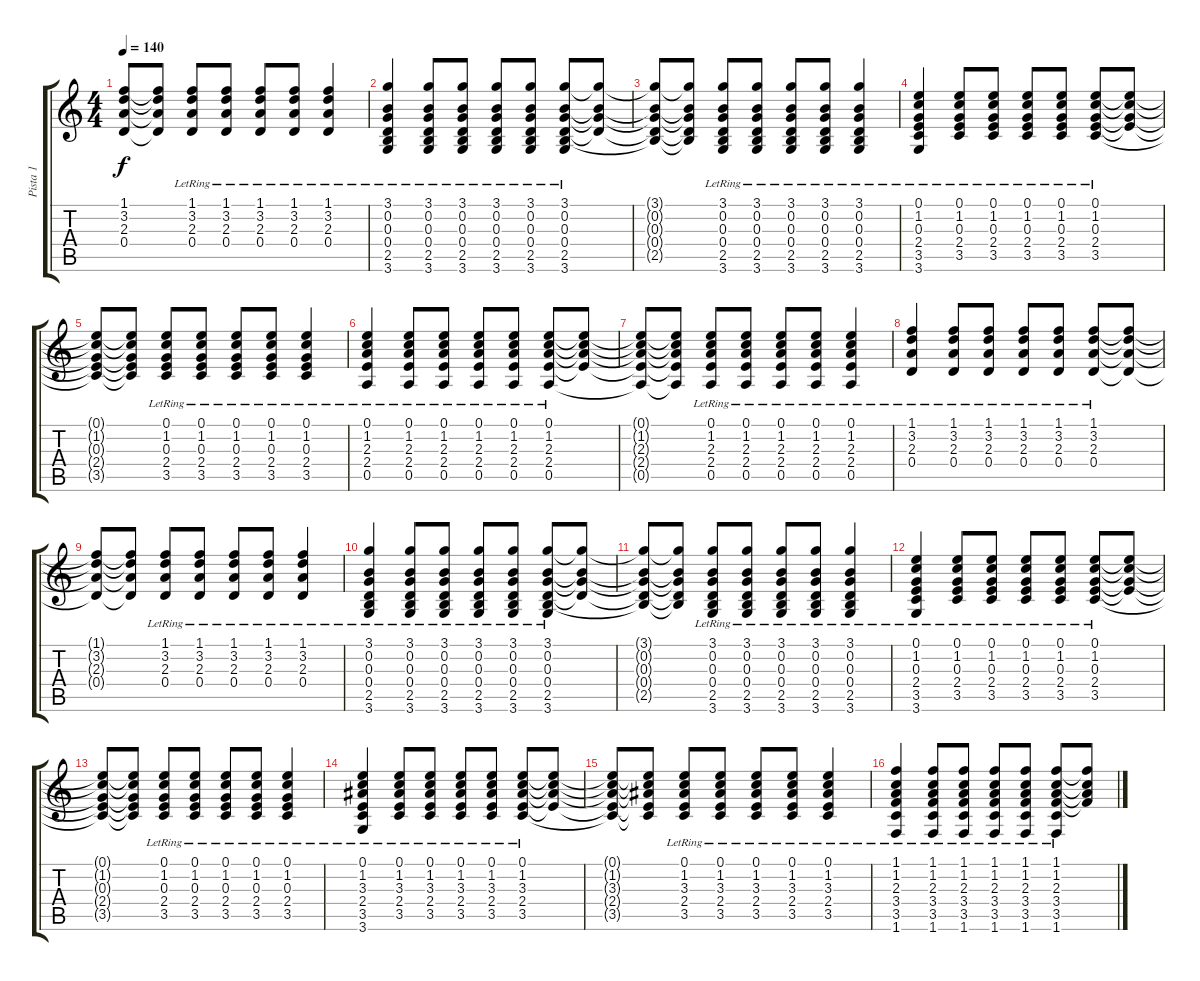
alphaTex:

\track ("Pista 1" "Pista 1") {instrument acousticguitarsteel}
\staff {score tabs}
\tuning (E4 B3 G3 D3 A2 E2) {hide}
\ts (4 4)
\tempo 140
\clef g2
\ks c
(1.1{t} 3.2{t} 2.3{t} 0.4{t}).8{dy f} (1.1{t} 3.2{t} 2.3{t} 0.4{t}).8 (1.1{lr} 3.2{lr} 2.3{lr} 0.4{lr}).8 (1.1{lr} 3.2{lr} 2.3{lr} 0.4{lr}).8 (1.1{lr} 3.2{lr} 2.3{lr} 0.4{lr}).8 (1.1{lr} 3.2{lr} 2.3{lr} 0.4{lr}).8 (1.1{lr} 3.2{lr} 2.3{lr} 0.4{lr}).4 |
(3.1{lr} 0.2{lr} 0.3{lr} 0.4{lr} 2.5{lr} 3.6).4 (3.1{lr} 0.2{lr} 0.3{lr} 0.4{lr} 2.5{lr} 3.6).8 (3.1{lr} 0.2{lr} 0.3{lr} 0.4{lr} 2.5{lr} 3.6).8 (3.1{lr} 0.2{lr} 0.3{lr} 0.4{lr} 2.5{lr} 3.6).8 (3.1{lr} 0.2{lr} 0.3{lr} 0.4{lr} 2.5{lr} 3.6).8 (3.1{lr} 0.2{lr} 0.3{lr} 0.4{lr} 2.5{lr} 3.6).8 (3.1{t} 0.2{t} 0.3{t} 0.4{t}).8 |
(3.1{t} 0.2{t} 0.3{t} 0.4{t} 2.5{t}).8 (3.1{t} 0.2{t} 0.3{t} 0.4{t} 2.5{t}).8 (3.1{lr} 0.2{lr} 0.3{lr} 0.4{lr} 2.5{lr} 3.6).8 (3.1{lr} 0.2{lr} 0.3{lr} 0.4{lr} 2.5{lr} 3.6).8 (3.1{lr} 0.2{lr} 0.3{lr} 0.4{lr} 2.5{lr} 3.6).8 (3.1{lr} 0.2{lr} 0.3{lr} 0.4{lr} 2.5{lr} 3.6).8 (3.1{lr} 0.2{lr} 0.3{lr} 0.4{lr} 2.5{lr} 3.6).4 |
(0.1{lr} 1.2{lr} 0.3{lr} 2.4{lr} 3.5{lr} 3.6{lr}).4 (0.1{lr} 1.2{lr} 0.3{lr} 2.4{lr} 3.5{lr}).8 (0.1{lr} 1.2{lr} 0.3{lr} 2.4{lr} 3.5{lr}).8 (0.1{lr} 1.2{lr} 0.3{lr} 2.4{lr} 3.5{lr}).8 (0.1{lr} 1.2{lr} 0.3{lr} 2.4{lr} 3.5{lr}).8 (0.1{lr} 1.2{lr} 0.3{lr} 2.4{lr} 3.5{lr}).8 (0.1{t} 1.2{t} 0.3{t} 2.4{t}).8 |
(0.1{t} 1.2{t} 0.3{t} 2.4{t} 3.5{t}).8 (0.1{t} 1.2{t} 0.3{t} 2.4{t} 3.5{t}).8 (0.1{lr} 1.2{lr} 0.3{lr} 2.4{lr} 3.5{lr}).8 (0.1{lr} 1.2{lr} 0.3{lr} 2.4{lr} 3.5{lr}).8 (0.1{lr} 1.2{lr} 0.3{lr} 2.4{lr} 3.5{lr}).8 (0.1{lr} 1.2{lr} 0.3{lr} 2.4{lr} 3.5{lr}).8 (0.1{lr} 1.2{lr} 0.3{lr} 2.4{lr} 3.5{lr}).4 |
(0.1{lr} 1.2{lr} 2.3{lr} 2.4{lr} 0.5{lr}).4 (0.1{lr} 1.2{lr} 2.3{lr} 2.4{lr} 0.5{lr}).8 (0.1{lr} 1.2{lr} 2.3{lr} 2.4{lr} 0.5{lr}).8 (0.1{lr} 1.2{lr} 2.3{lr} 2.4{lr} 0.5{lr}).8 (0.1{lr} 1.2{lr} 2.3{lr} 2.4{lr} 0.5{lr}).8 (0.1{lr} 1.2{lr} 2.3{lr} 2.4{lr} 0.5{lr}).8 (0.1{t} 1.2{t} 2.3{t} 2.4{t}).8 |
(0.1{t} 1.2{t} 2.3{t} 2.4{t} 0.5{t}).8 (0.1{t} 1.2{t} 2.3{t} 2.4{t} 0.5{t}).8 (0.1{lr} 1.2{lr} 2.3{lr} 2.4{lr} 0.5{lr}).8 (0.1{lr} 1.2{lr} 2.3{lr} 2.4{lr} 0.5{lr}).8 (0.1{lr} 1.2{lr} 2.3{lr} 2.4{lr} 0.5{lr}).8 (0.1{lr} 1.2{lr} 2.3{lr} 2.4{lr} 0.5{lr}).8 (0.1{lr} 1.2{lr} 2.3{lr} 2.4{lr} 0.5{lr}).4 |
(1.1{lr} 3.2{lr} 2.3{lr} 0.4).4 (1.1{lr} 3.2{lr} 2.3{lr} 0.4{lr}).8 (1.1{lr} 3.2{lr} 2.3{lr} 0.4{lr}).8 (1.1{lr} 3.2{lr} 2.3{lr} 0.4{lr}).8 (1.1{lr} 3.2{lr} 2.3{lr} 0.4{lr}).8 (1.1{lr} 3.2{lr} 2.3{lr} 0.4{lr}).8 (1.1{t} 3.2{t} 2.3{t} 0.4{t}).8 |
(1.1{t} 3.2{t} 2.3{t} 0.4{t}).8 (1.1{t} 3.2{t} 2.3{t} 0.4{t}).8 (1.1{lr} 3.2{lr} 2.3{lr} 0.4{lr}).8 (1.1{lr} 3.2{lr} 2.3{lr} 0.4{lr}).8 (1.1{lr} 3.2{lr} 2.3{lr} 0.4{lr}).8 (1.1{lr} 3.2{lr} 2.3{lr} 0.4{lr}).8 (1.1{lr} 3.2{lr} 2.3{lr} 0.4{lr}).4 |
(3.1{lr} 0.2{lr} 0.3{lr} 0.4{lr} 2.5{lr} 3.6).4 (3.1{lr} 0.2{lr} 0.3{lr} 0.4{lr} 2.5{lr} 3.6).8 (3.1{lr} 0.2{lr} 0.3{lr} 0.4{lr} 2.5{lr} 3.6).8 (3.1{lr} 0.2{lr} 0.3{lr} 0.4{lr} 2.5{lr} 3.6).8 (3.1{lr} 0.2{lr} 0.3{lr} 0.4{lr} 2.5{lr} 3.6).8 (3.1{lr} 0.2{lr} 0.3{lr} 0.4{lr} 2.5{lr} 3.6).8 (3.1{t} 0.2{t} 0.3{t} 0.4{t}).8 |
(3.1{t} 0.2{t} 0.3{t} 0.4{t} 2.5{t}).8 (3.1{t} 0.2{t} 0.3{t} 0.4{t} 2.5{t}).8 (3.1{lr} 0.2{lr} 0.3{lr} 0.4{lr} 2.5{lr} 3.6).8 (3.1{lr} 0.2{lr} 0.3{lr} 0.4{lr} 2.5{lr} 3.6).8 (3.1{lr} 0.2{lr} 0.3{lr} 0.4{lr} 2.5{lr} 3.6).8 (3.1{lr} 0.2{lr} 0.3{lr} 0.4{lr} 2.5{lr} 3.6).8 (3.1{lr} 0.2{lr} 0.3{lr} 0.4{lr} 2.5{lr} 3.6).4 |
(0.1{lr} 1.2{lr} 0.3{lr} 2.4{lr} 3.5{lr} 3.6{lr}).4 (0.1{lr} 1.2{lr} 0.3{lr} 2.4{lr} 3.5{lr}).8 (0.1{lr} 1.2{lr} 0.3{lr} 2.4{lr} 3.5{lr}).8 (0.1{lr} 1.2{lr} 0.3{lr} 2.4{lr} 3.5{lr}).8 (0.1{lr} 1.2{lr} 0.3{lr} 2.4{lr} 3.5{lr}).8 (0.1{lr} 1.2{lr} 0.3{lr} 2.4{lr} 3.5{lr}).8 (0.1{t} 1.2{t} 0.3{t} 2.4{t}).8 |
(0.1{t} 1.2{t} 0.3{t} 2.4{t} 3.5{t}).8 (0.1{t} 1.2{t} 0.3{t} 2.4{t} 3.5{t}).8 (0.1{lr} 1.2{lr} 0.3{lr} 2.4{lr} 3.5{lr}).8 (0.1{lr} 1.2{lr} 0.3{lr} 2.4{lr} 3.5{lr}).8 (0.1{lr} 1.2{lr} 0.3{lr} 2.4{lr} 3.5{lr}).8 (0.1{lr} 1.2{lr} 0.3{lr} 2.4{lr} 3.5{lr}).8 (0.1{lr} 1.2{lr} 0.3{lr} 2.4{lr} 3.5{lr}).4 |
(0.1{lr} 1.2{lr} 3.3{lr} 2.4{lr} 3.5{lr} 3.6{lr}).4 (0.1{lr} 1.2{lr} 3.3{lr} 2.4{lr} 3.5{lr}).8 (0.1{lr} 1.2{lr} 3.3{lr} 2.4{lr} 3.5{lr}).8 (0.1{lr} 1.2{lr} 3.3{lr} 2.4{lr} 3.5{lr}).8 (0.1{lr} 1.2{lr} 3.3{lr} 2.4{lr} 3.5{lr}).8 (0.1{lr} 1.2{lr} 3.3{lr} 2.4{lr} 3.5{lr}).8 (0.1{t} 1.2{t} 3.3{t} 2.4{t}).8 |
(0.1{t} 1.2{t} 3.3{t} 2.4{t} 3.5{t}).8 (0.1{t} 1.2{t} 3.3{t} 2.4{t} 3.5{t}).8 (0.1{lr} 1.2{lr} 3.3{lr} 2.4{lr} 3.5{lr}).8 (0.1{lr} 1.2{lr} 3.3{lr} 2.4{lr} 3.5{lr}).8 (0.1{lr} 1.2{lr} 3.3{lr} 2.4{lr} 3.5{lr}).8 (0.1{lr} 1.2{lr} 3.3{lr} 2.4{lr} 3.5{lr}).8 (0.1{lr} 1.2{lr} 3.3{lr} 2.4{lr} 3.5{lr}).4 |
(1.1{lr} 1.2{lr} 2.3{lr} 3.4{lr} 3.5{lr} 1.6).4 (1.1{lr} 1.2{lr} 2.3{lr} 3.4{lr} 3.5{lr} 1.6).8 (1.1{lr} 1.2{lr} 2.3{lr} 3.4{lr} 3.5{lr} 1.6).8 (1.1{lr} 1.2{lr} 2.3{lr} 3.4{lr} 3.5{lr} 1.6).8 (1.1{lr} 1.2{lr} 2.3{lr} 3.4{lr} 3.5{lr} 1.6).8 (1.1{lr} 1.2{lr} 2.3{lr} 3.4{lr} 3.5{lr} 1.6).8 (1.1{t} 1.2{t} 2.3{t} 3.4{t}).8
